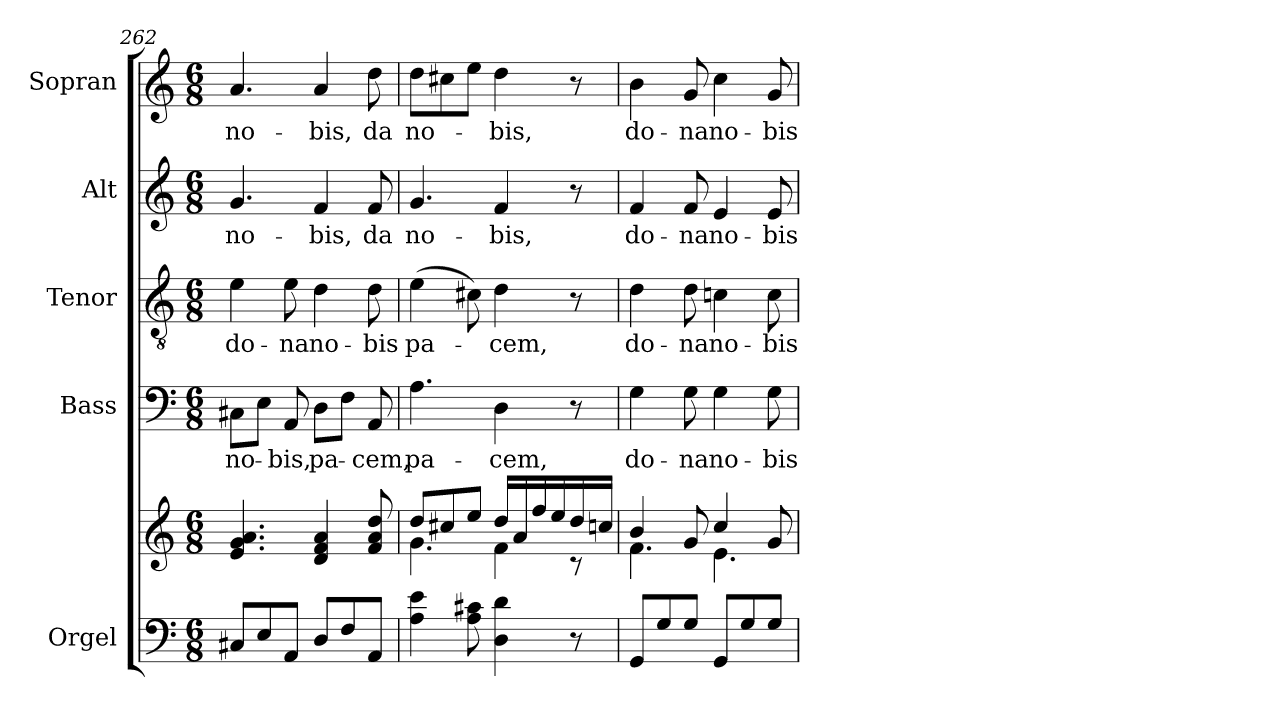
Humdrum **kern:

**kern	**kern	**kern	**text	**kern	**text	**kern	**text	**kern	**text
*part5	*part5	*part4	*part4	*part3	*part3	*part2	*part2	*part1	*part1
*staff6	*staff5	*staff4	*staff4	*staff3	*staff3	*staff2	*staff2	*staff1	*staff1
*I"Orgel	*	*I"Bass	*	*I"Tenor	*	*I"Alt	*	*I"Sopran	*
*I'Org.	*	*I'B.	*	*I'T.	*	*I'A.	*	*I'S.	*
*clefF4	*clefG2	*clefF4	*	*clefGv2	*	*clefG2	*	*clefG2	*
*k[]	*k[]	*k[]	*	*k[]	*	*k[]	*	*k[]	*
*C:	*C:	*C:	*	*C:	*	*C:	*	*C:	*
*M6/8	*M6/8	*M6/8	*	*M6/8	*	*M6/8	*	*M6/8	*
=262	=262	=262	=262	=262	=262	=262	=262	=262	=262
!	!	!	!LO:LY:b	!	!LO:LY:b	!	!LO:LY:b	!	!LO:LY:b
8C#X/L	4.e/ 4.g/ 4.a/	8C#X\L	no-	4e\	do-	4.g/	no-	4.a/	no-
8E/	.	8E\J	.	.	.	.	.	.	.
!	!	!	!LO:LY:b	!	!LO:LY:b	!	!	!	!
8AA/J	.	8AA/	-bis,	8e\	-na	.	.	.	.
!	!	!	!LO:LY:b	!	!LO:LY:b	!	!LO:LY:b	!	!LO:LY:b
8D/L	4d/ 4f/ 4a/	8D\L	pa-	4d\	no-	4f/	-bis,	4a/	-bis,
8F/	.	8F\J	.	.	.	.	.	.	.
!	!	!	!LO:LY:b	!	!LO:LY:b	!	!LO:LY:b	!	!LO:LY:b
8AA/J	8f/ 8a/ 8dd/	8AA/	-cem,	8d\	-bis	8f/	da	8dd\	da
=263	=263	=263	=263	=263	=263	=263	=263	=263	=263
*	*^	*	*	*	*	*	*	*	*
!	!	!	!	!LO:LY:b	!	!LO:LY:b	!	!LO:LY:b	!	!LO:LY:b
4A\ 4e\	8dd/L	4.g\	4.A\	pa-	(>4e\	pa-	4.g/	no-	8dd\L	no-
.	8cc#X/	.	.	.	.	.	.	.	8cc#X\	.
8A\ 8c#X\	8ee/J	.	.	.	8c#X\)	.	.	.	8ee\J	.
!	!	!	!	!LO:LY:b	!	!LO:LY:b	!	!LO:LY:b	!	!LO:LY:b
4D\ 4d\	16dd/LL	4f\	4D\	-cem,	4d\	-cem,	4f/	-bis,	4dd\	-bis,
.	16a/	.	.	.	.	.	.	.	.	.
.	16ff/	.	.	.	.	.	.	.	.	.
.	16ee/	.	.	.	.	.	.	.	.	.
8r	16dd/	8rc	8r	.	8r	.	8r	.	8r	.
.	16ccn/JJ	.	.	.	.	.	.	.	.	.
=264	=264	=264	=264	=264	=264	=264	=264	=264	=264	=264
!	!	!	!	!LO:LY:b	!	!LO:LY:b	!	!LO:LY:b	!	!LO:LY:b
8GG/L	4b/	4.f\	4G\	do-	4d\	do-	4f/	do-	4b\	do-
8G/	.	.	.	.	.	.	.	.	.	.
!	!	!	!	!LO:LY:b	!	!LO:LY:b	!	!LO:LY:b	!	!LO:LY:b
8G/J	8g/	.	8G\	-na	8d\	-na	8f/	-na	8g/	-na
!	!	!	!	!LO:LY:b	!	!LO:LY:b	!	!LO:LY:b	!	!LO:LY:b
8GG/L	4cc/	4.e\	4G\	no-	4cn\	no-	4e/	no-	4cc\	no-
8G/	.	.	.	.	.	.	.	.	.	.
!	!	!	!	!LO:LY:b	!	!LO:LY:b	!	!LO:LY:b	!	!LO:LY:b
8G/J	8g/	.	8G\	-bis	8c\	-bis	8e/	-bis	8g/	-bis
*	*v	*v	*	*	*	*	*	*	*	*
=	=	=	=	=	=	=	=	=	=
*-	*-	*-	*-	*-	*-	*-	*-	*-	*-
